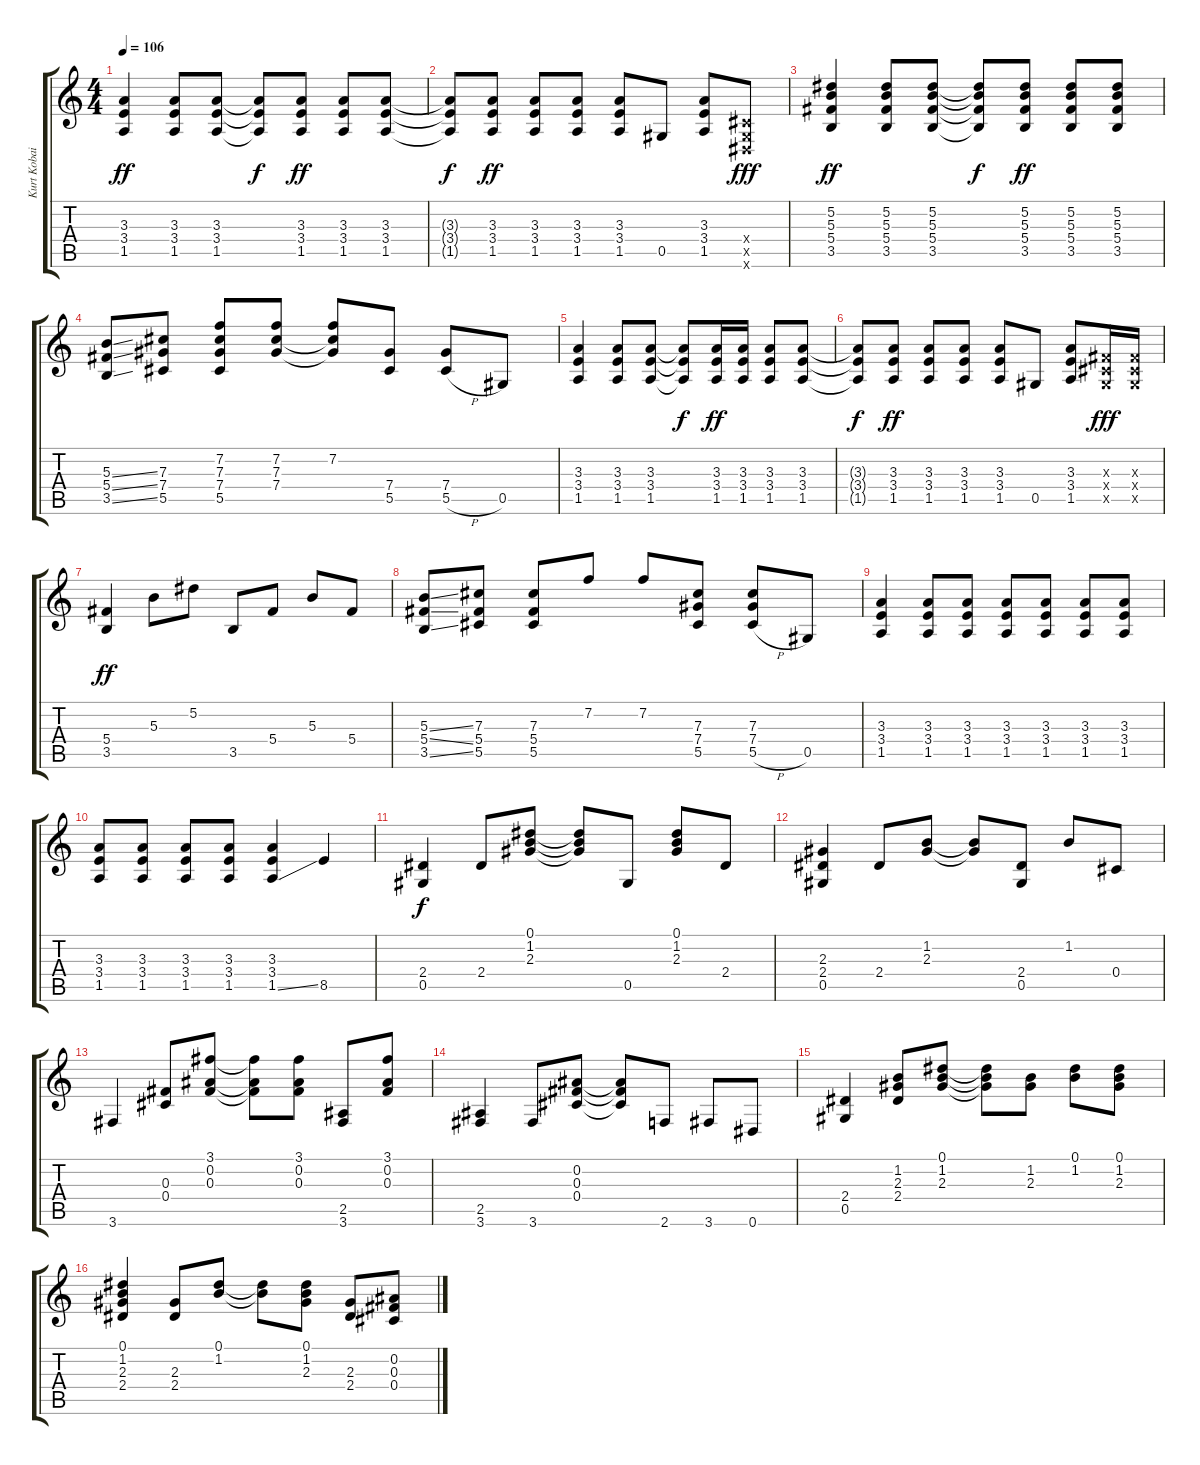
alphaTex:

\track ("Kurt Kobain Pink Hair" "Kurt Kobai") {instrument acousticguitarsteel}
\staff {score tabs}
\tuning (Eb4 Bb3 Gb3 Db3 Ab2 Eb2) {hide}
\ts (4 4)
\tempo 106
\clef g2
\ks c
(3.3 3.4 1.5).4{dy ff} (3.3 3.4 1.5).8 (3.3 3.4 1.5).8 (3.3{t} 3.4{t} 1.5{t}).8{dy f} (3.3 3.4 1.5).8{dy ff} (3.3 3.4 1.5).8 (3.3 3.4 1.5).8 |
(3.3{t} 3.4{t} 1.5{t}).8{dy f} (3.3 3.4 1.5).8{dy ff} (3.3 3.4 1.5).8 (3.3 3.4 1.5).8 (3.3 3.4 1.5).8 0.5.8 (3.3 3.4 1.5).8 (0.4{x} 0.5{x} 0.6{x}).8{dy fff} |
(5.2 5.3 5.4 3.5).4{dy ff} (5.2 5.3 5.4 3.5).8 (5.2 5.3 5.4 3.5).8 (5.2{t} 5.3{t} 5.4{t} 3.5{t}).8{dy f} (5.2 5.3 5.4 3.5).8{dy ff} (5.2 5.3 5.4 3.5).8 (5.2 5.3 5.4 3.5).8 |
(5.3{ss} 5.4{ss} 3.5{ss}).8 (7.3 7.4 5.5).8 (7.2 7.3 7.4 5.5).8 (7.2 7.3 7.4).8 (7.2 7.3{t} 7.4{t}).8 (7.4 5.5).8 (7.4 5.5{h}).8 0.5.8 |
(3.3 3.4 1.5).4 (3.3 3.4 1.5).8 (3.3 3.4 1.5).8 (3.3{t} 3.4{t} 1.5{t}).8{dy f} (3.3 3.4 1.5).16{dy ff} (3.3 3.4 1.5).16 (3.3 3.4 1.5).8 (3.3 3.4 1.5).8 |
(3.3{t} 3.4{t} 1.5{t}).8{dy f} (3.3 3.4 1.5).8{dy ff} (3.3 3.4 1.5).8 (3.3 3.4 1.5).8 (3.3 3.4 1.5).8 0.5.8 (3.3 3.4 1.5).8 (0.3{x} 0.4{x} 0.5{x}).16{dy fff} (0.3{x} 0.4{x} 0.5{x}).16 |
(5.4 3.5).4{dy ff} 5.3.8 5.2.8 3.5.8 5.4.8 5.3.8 5.4.8 |
(5.3{ss} 5.4{ss} 3.5{ss}).8 (7.3 5.4 5.5).8 (7.3 5.4 5.5).8 7.2.8 7.2.8 (7.3 7.4 5.5).8 (7.3 7.4 5.5{h}).8 0.5.8 |
(3.3 3.4 1.5).4 (3.3 3.4 1.5).8 (3.3 3.4 1.5).8 (3.3 3.4 1.5).8 (3.3 3.4 1.5).8 (3.3 3.4 1.5).8 (3.3 3.4 1.5).8 |
(3.3 3.4 1.5).8 (3.3 3.4 1.5).8 (3.3 3.4 1.5).8 (3.3 3.4 1.5).8 (3.3 3.4 1.5{ss}).4 8.5.4 |
(2.4 0.5).4{dy f instrument acousticguitarsteel} 2.4.8 (0.1 1.2 2.3).8 (0.1{t} 1.2{t} 2.3{t}).8 0.5.8 (0.1 1.2 2.3).8 2.4.8 |
(2.3 2.4 0.5).4 2.4.8 (1.2 2.3).8 (1.2{t} 2.3{t}).8 (2.4 0.5).8 1.2.8 0.4.8 |
3.6.4 (0.3 0.4).8 (3.1 0.2 0.3).8 (3.1{t} 0.2{t} 0.3{t}).8 (3.1 0.2 0.3).8 (2.5 3.6).8 (3.1 0.2 0.3).8 |
(2.5 3.6).4 3.6.8 (0.2 0.3 0.4).8 (0.2{t} 0.3{t} 0.4{t}).8 2.6.8 3.6.8 0.6.8 |
(2.4 0.5).4 (1.2 2.3 2.4).8 (0.1 1.2 2.3).8 (0.1{t} 1.2{t} 2.3{t}).8 (1.2 2.3).8 (0.1 1.2).8 (0.1 1.2 2.3).8 |
(0.1 1.2 2.3 2.4).4 (2.3 2.4).8 (0.1 1.2).8 (0.1{t} 1.2{t}).8 (0.1 1.2 2.3).8 (2.3 2.4).8 (0.2 0.3 0.4).8
